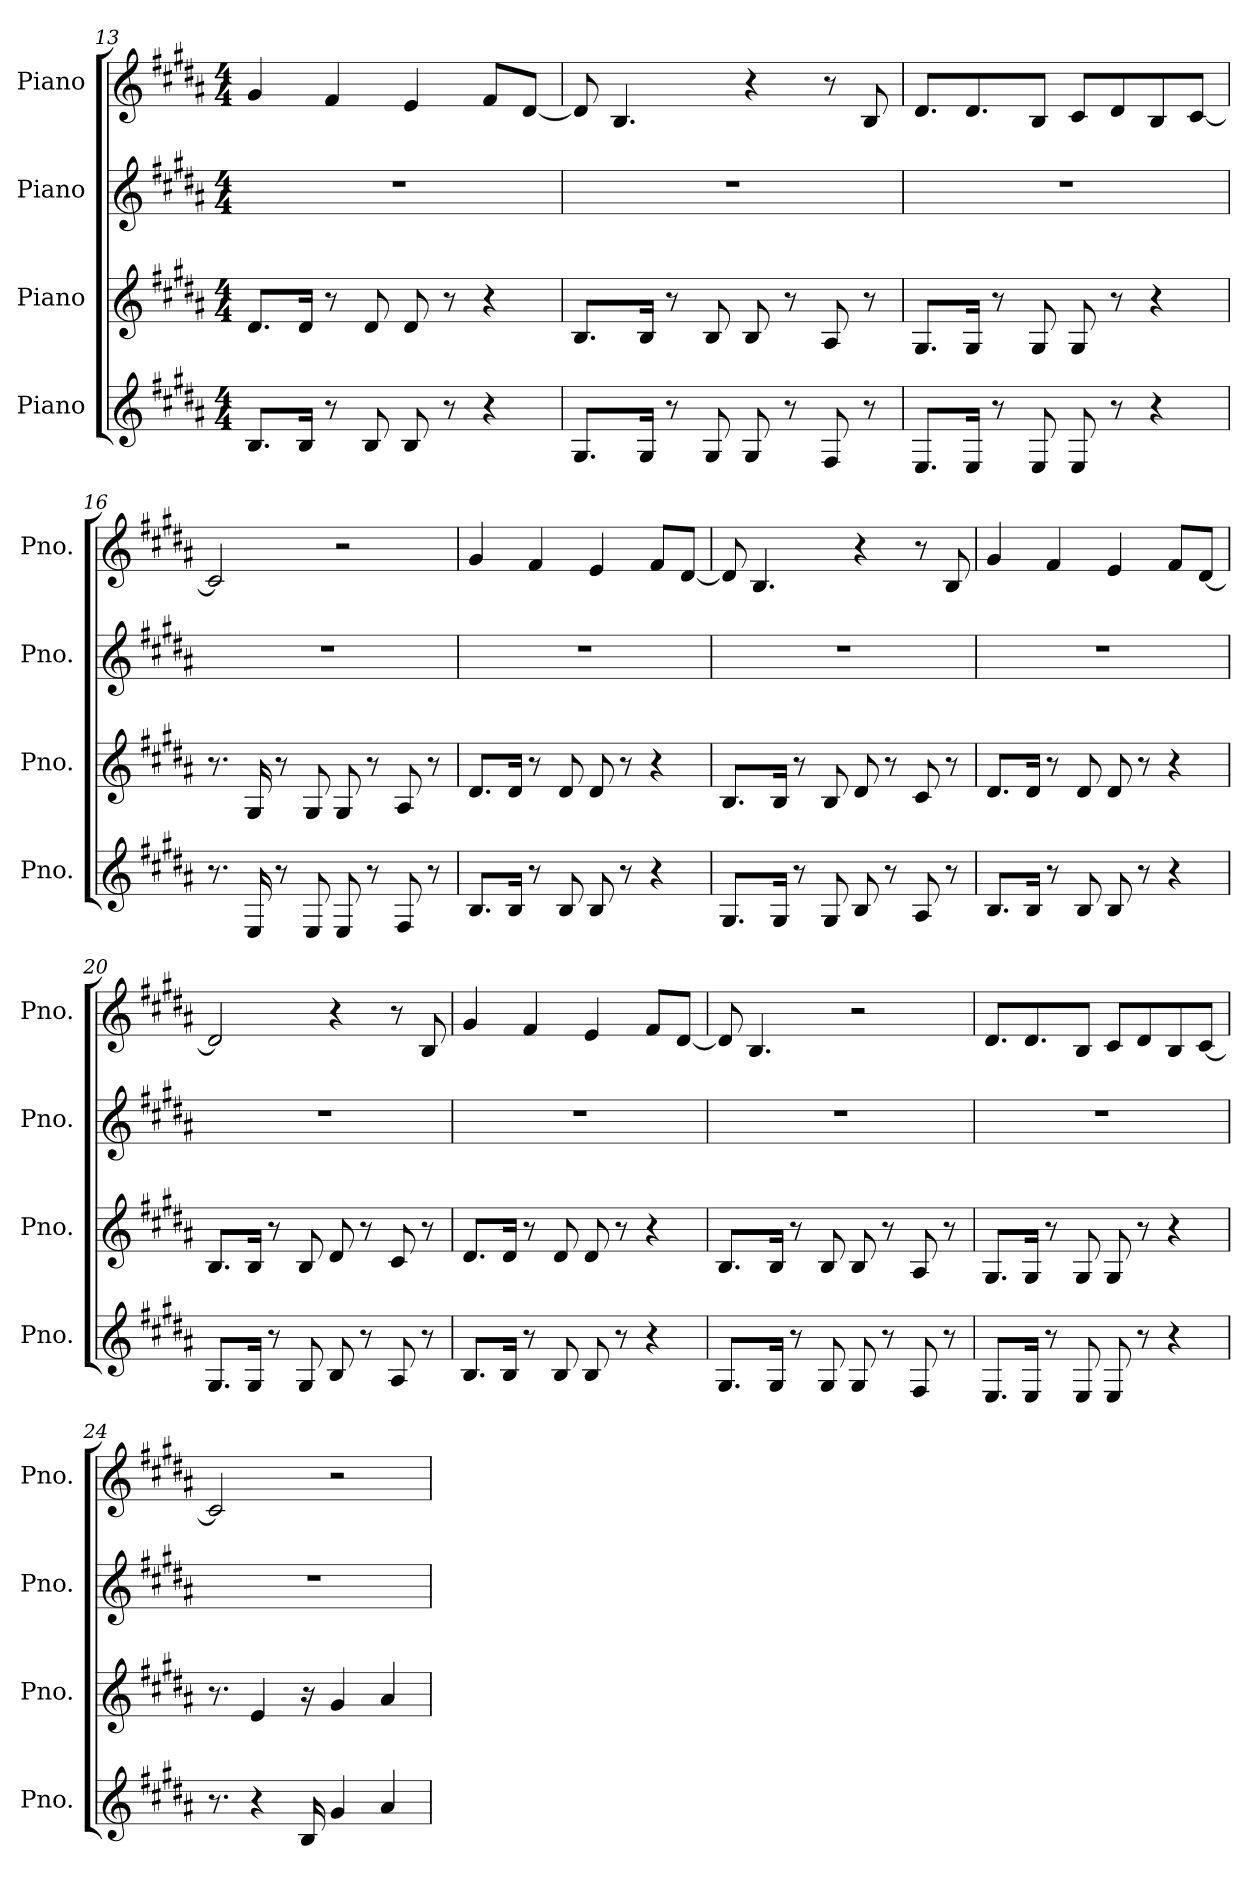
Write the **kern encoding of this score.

**kern	**kern	**kern	**kern
*part4	*part3	*part2	*part1
*staff4	*staff3	*staff2	*staff1
*I"Piano	*I"Piano	*I"Piano	*I"Piano
*I'Pno.	*I'Pno.	*I'Pno.	*I'Pno.
*clefG2	*clefG2	*clefG2	*clefG2
*k[f#c#g#d#a#]	*k[f#c#g#d#a#]	*k[f#c#g#d#a#]	*k[f#c#g#d#a#]
*B:	*B:	*B:	*B:
*M4/4	*M4/4	*M4/4	*M4/4
=13	=13	=13	=13
8.B/L	8.d#/L	1r	4g#/
16B/Jk	16d#/Jk	.	.
8r	8r	.	4f#/
8B/	8d#/	.	.
8B/	8d#/	.	4e/
8r	8r	.	.
4r	4r	.	8f#/L
.	.	.	[8d#/J
=14	=14	=14	=14
8.G#/L	8.B/L	1r	8d#/]
.	.	.	4.B/
16G#/Jk	16B/Jk	.	.
8r	8r	.	.
8G#/	8B/	.	.
8G#/	8B/	.	4r
8r	8r	.	.
8F#/	8A#/	.	8r
8r	8r	.	8B/
!!LO:LB:g=z
=15	=15	=15	=15
8.E/L	8.G#/L	1r	8.d#/L
16E/Jk	16G#/Jk	.	8.d#/
8r	8r	.	.
8E/	8G#/	.	8B/J
8E/	8G#/	.	8c#/L
8r	8r	.	8d#/
4r	4r	.	8B/
.	.	.	[8c#/J
=16	=16	=16	=16
8.r	8.r	1r	2c#/]
16E/	16G#/	.	.
8r	8r	.	.
8E/	8G#/	.	.
8E/	8G#/	.	2r
8r	8r	.	.
8F#/	8A#/	.	.
8r	8r	.	.
=17	=17	=17	=17
8.B/L	8.d#/L	1r	4g#/
16B/Jk	16d#/Jk	.	.
8r	8r	.	4f#/
8B/	8d#/	.	.
8B/	8d#/	.	4e/
8r	8r	.	.
4r	4r	.	8f#/L
.	.	.	[8d#/J
=18	=18	=18	=18
8.G#/L	8.B/L	1r	8d#/]
.	.	.	4.B/
16G#/Jk	16B/Jk	.	.
8r	8r	.	.
8G#/	8B/	.	.
8B/	8d#/	.	4r
8r	8r	.	.
8A#/	8c#/	.	8r
8r	8r	.	8B/
!!LO:PB:g=z
=19	=19	=19	=19
8.B/L	8.d#/L	1r	4g#/
16B/Jk	16d#/Jk	.	.
8r	8r	.	4f#/
8B/	8d#/	.	.
8B/	8d#/	.	4e/
8r	8r	.	.
4r	4r	.	8f#/L
.	.	.	[8d#/J
=20	=20	=20	=20
8.G#/L	8.B/L	1r	2d#/]
16G#/Jk	16B/Jk	.	.
8r	8r	.	.
8G#/	8B/	.	.
8B/	8d#/	.	4r
8r	8r	.	.
8A#/	8c#/	.	8r
8r	8r	.	8B/
=21	=21	=21	=21
8.B/L	8.d#/L	1r	4g#/
16B/Jk	16d#/Jk	.	.
8r	8r	.	4f#/
8B/	8d#/	.	.
8B/	8d#/	.	4e/
8r	8r	.	.
4r	4r	.	8f#/L
.	.	.	[8d#/J
=22	=22	=22	=22
8.G#/L	8.B/L	1r	8d#/]
.	.	.	4.B/
16G#/Jk	16B/Jk	.	.
8r	8r	.	.
8G#/	8B/	.	.
8G#/	8B/	.	2r
8r	8r	.	.
8F#/	8A#/	.	.
8r	8r	.	.
!!LO:LB:g=z
=23	=23	=23	=23
8.E/L	8.G#/L	1r	8.d#/L
16E/Jk	16G#/Jk	.	8.d#/
8r	8r	.	.
8E/	8G#/	.	8B/J
8E/	8G#/	.	8c#/L
8r	8r	.	8d#/
4r	4r	.	8B/
.	.	.	[8c#/J
=24	=24	=24	=24
8.r	8.r	1r	2c#/]
4r	4e/	.	.
16B/	16r	.	.
4g#/	4g#/	.	2r
4a#/	4a#/	.	.
=	=	=	=
*-	*-	*-	*-
